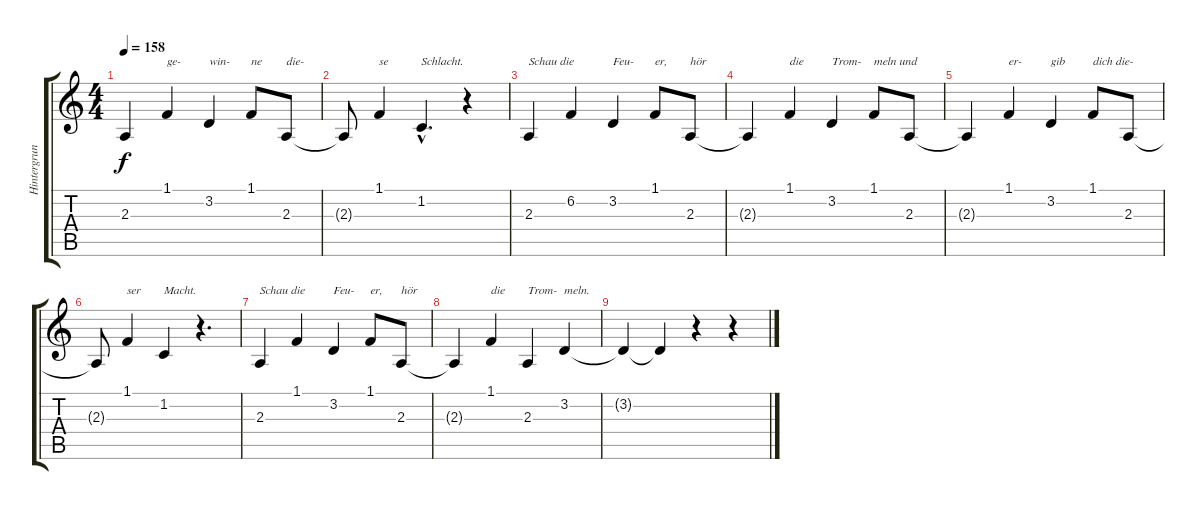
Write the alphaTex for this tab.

\track ("Hintergrund Gesang" "Hintergrun") {instrument choiraahs}
\staff {score tabs}
\tuning (E4 B3 G3 D3 A2 D2) {hide}
\ts (4 4)
\tempo 158
\clef g2
\ks c
2.3{t}.4{dy f} 1.1.4{txt "ge-"} 3.2.4{txt "win-"} 1.1.8{txt "ne"} 2.3.8{txt "die-"} |
2.3{t}.8 1.1.4{txt "se"} 1.2{hac}.4{d txt "Schlacht."} r.4 |
2.3.4{txt "Schau die"} 6.2.4 3.2.4{txt "Feu-"} 1.1.8{txt "er,"} 2.3.8{txt "hör"} |
2.3{t}.4 1.1.4{txt "die"} 3.2.4{txt "Trom-"} 1.1.8{txt "meln und"} 2.3.8 |
2.3{t}.4 1.1.4{txt "er-"} 3.2.4{txt "gib"} 1.1.8{txt "dich die-"} 2.3.8 |
2.3{t}.8 1.1.4{txt "ser"} 1.2.4{txt "Macht."} r.4{d} |
2.3.4{txt "Schau die"} 1.1.4 3.2.4{txt "Feu-"} 1.1.8{txt "er,"} 2.3.8{txt "hör"} |
2.3{t}.4 1.1.4{txt "die"} 2.3.4{txt "Trom-"} 3.2.4{txt "meln."} |
3.2{t}.4 3.2{t}.4 r.4 r.4
